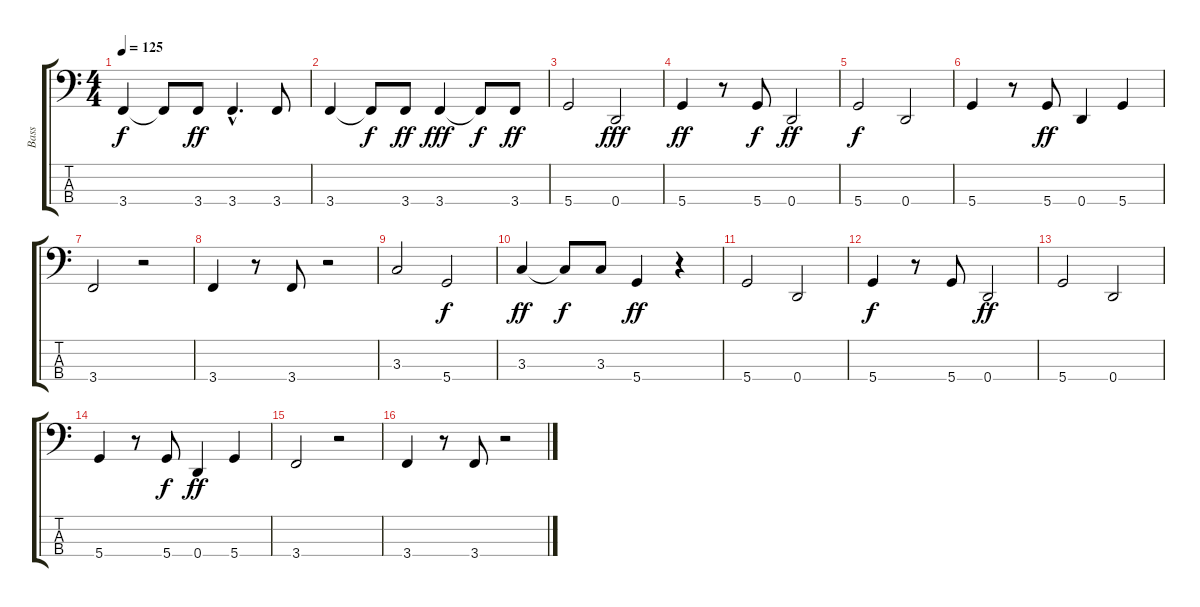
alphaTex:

\track ("Bass" "Bass") {instrument electricbassfinger}
\staff {score tabs}
\tuning (G2 D2 A1 D1) {hide}
\ts (4 4)
\tempo 125
\clef f4
\ks c
3.4.4{dy f} 3.4{t}.8 3.4.8{dy ff} 3.4{hac}.4{d} 3.4.8 |
3.4.4 3.4{t}.8{dy f} 3.4.8{dy ff} 3.4.4{dy fff} 3.4{t}.8{dy f} 3.4.8{dy ff} |
5.4.2 0.4.2{dy fff} |
5.4.4{dy ff} r.8 5.4.8{dy f} 0.4.2{dy ff} |
5.4.2{dy f} 0.4.2 |
5.4.4 r.8 5.4.8{dy ff} 0.4.4 5.4.4 |
3.4.2 r.2 |
3.4.4 r.8 3.4.8 r.2 |
3.3.2 5.4.2{dy f} |
3.3.4{dy ff} 3.3{t}.8{dy f} 3.3.8 5.4.4{dy ff} r.4 |
5.4.2 0.4.2 |
5.4.4{dy f} r.8 5.4.8 0.4.2{dy ff} |
5.4.2 0.4.2 |
5.4.4 r.8 5.4.8{dy f} 0.4.4{dy ff} 5.4.4 |
3.4.2 r.2 |
3.4.4 r.8 3.4.8 r.2
